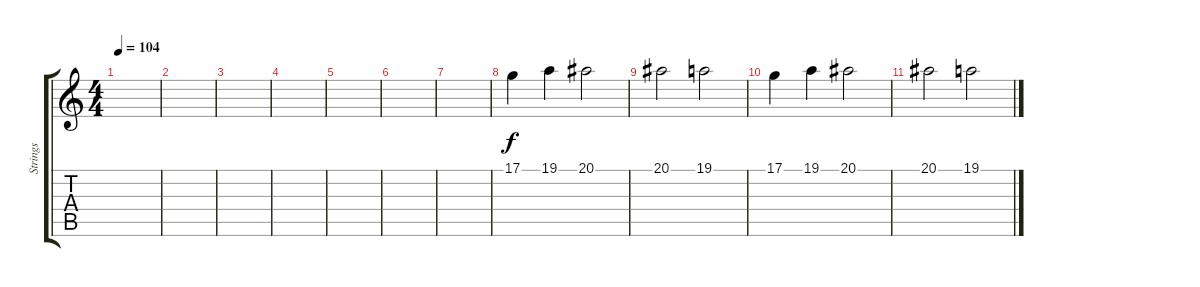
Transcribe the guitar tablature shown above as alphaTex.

\track ("Strings" "Strings") {instrument stringensemble1}
\staff {score tabs}
\tuning (D4 A3 F3 C3 G2 C2) {hide}
\ts (4 4)
\tempo 104
\clef g2
\ks c
|
|
|
|
|
|
|
17.1.4 19.1.4 20.1.2 |
20.1.2 19.1.2 |
17.1.4 19.1.4 20.1.2 |
20.1.2 19.1.2
